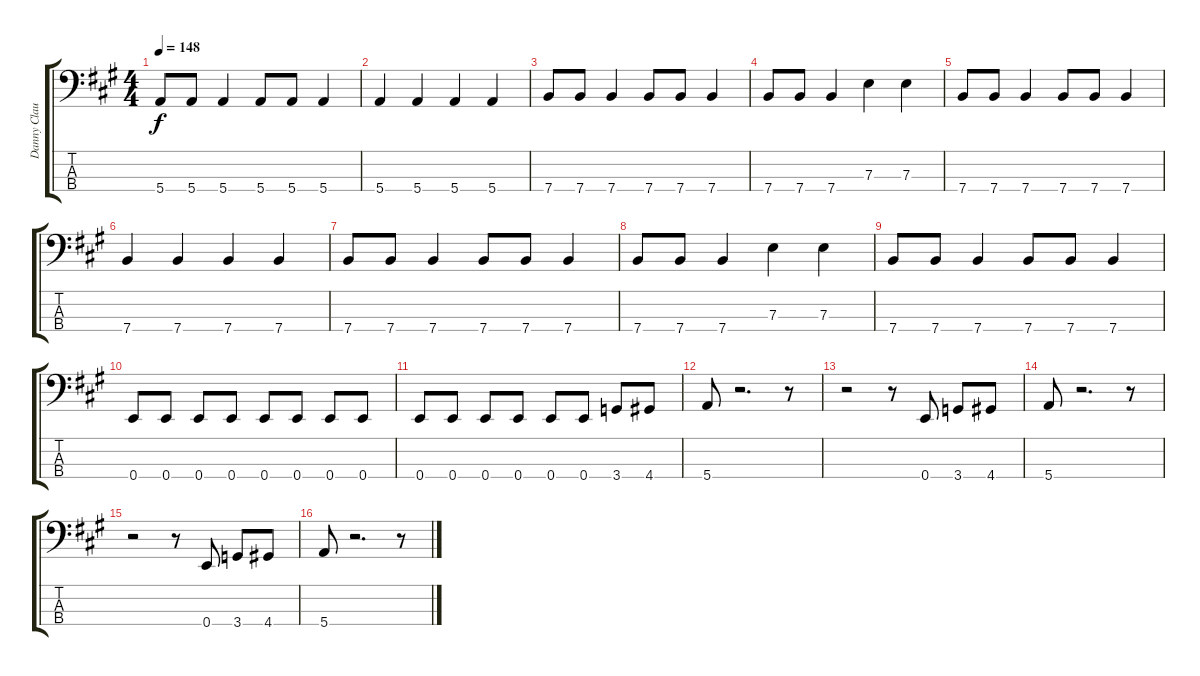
\track ("Danny Clausman Bass" "Danny Clau") {instrument electricbassfinger}
\staff {score tabs}
\tuning (G2 D2 A1 E1) {hide}
\ts (4 4)
\tempo 148
\clef f4
\ks a
5.4.8{dy f} 5.4.8 5.4.4 5.4.8 5.4.8 5.4.4 |
5.4.4 5.4.4 5.4.4 5.4.4 |
7.4.8 7.4.8 7.4.4 7.4.8 7.4.8 7.4.4 |
7.4.8 7.4.8 7.4.4 7.3.4 7.3.4 |
7.4.8 7.4.8 7.4.4 7.4.8 7.4.8 7.4.4 |
7.4.4 7.4.4 7.4.4 7.4.4 |
7.4.8 7.4.8 7.4.4 7.4.8 7.4.8 7.4.4 |
7.4.8 7.4.8 7.4.4 7.3.4 7.3.4 |
7.4.8 7.4.8 7.4.4 7.4.8 7.4.8 7.4.4 |
0.4.8 0.4.8 0.4.8 0.4.8 0.4.8 0.4.8 0.4.8 0.4.8 |
0.4.8 0.4.8 0.4.8 0.4.8 0.4.8 0.4.8 3.4.8 4.4.8 |
5.4.8 r.2{d} r.8 |
r.2 r.8 0.4.8 3.4.8 4.4.8 |
5.4.8 r.2{d} r.8 |
r.2 r.8 0.4.8 3.4.8 4.4.8 |
5.4.8 r.2{d} r.8
